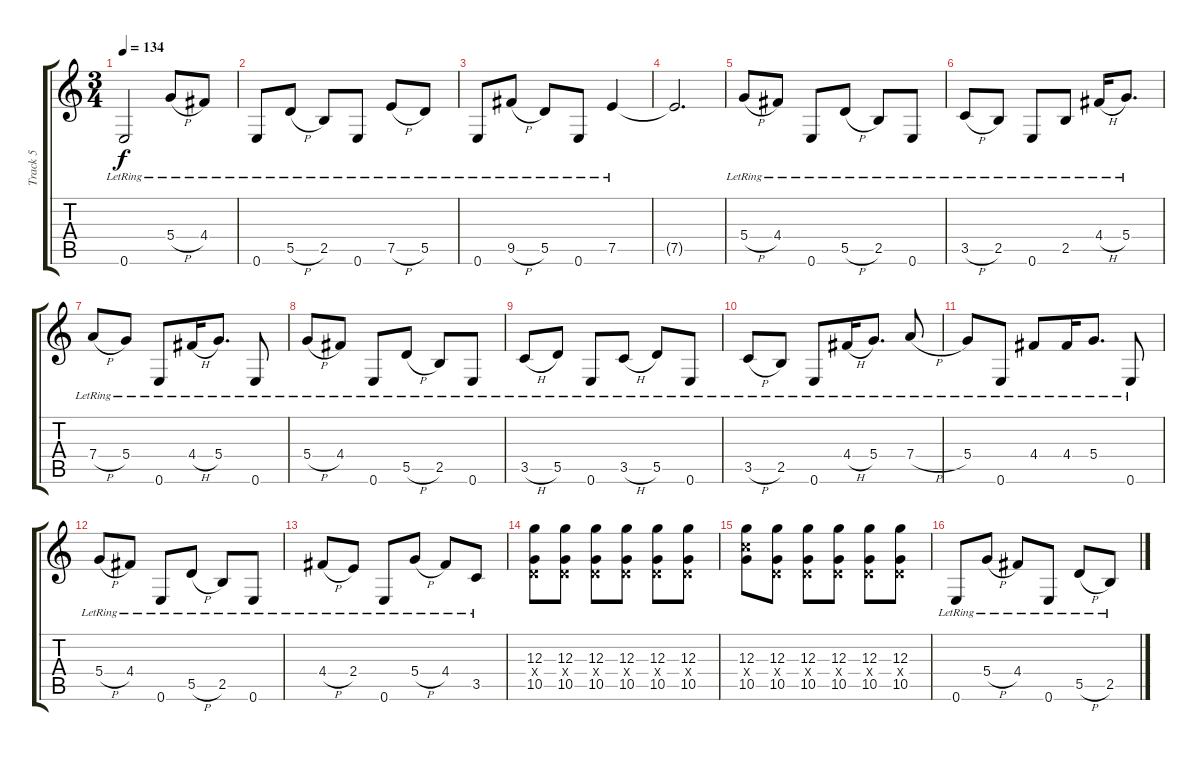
\track ("Track 5" "Track 5") {instrument distortionguitar}
\staff {score tabs}
\tuning (E4 B3 G3 D3 A2 E2) {hide}
\ts (3 4)
\tempo 134
\clef g2
\ks c
0.6{lr}.2{dy f} 5.4{h lr}.8 4.4{lr}.8 |
0.6{lr}.8 5.5{h lr}.8 2.5{lr}.8 0.6{lr}.8 7.5{h lr}.8 5.5{lr}.8 |
0.6{lr}.8 9.5{h lr}.8 5.5{lr}.8 0.6{lr}.8 7.5{lr}.4 |
7.5{t}.2{d} |
5.4{h lr}.8 4.4{lr}.8 0.6{lr}.8 5.5{h lr}.8 2.5{lr}.8 0.6{lr}.8 |
3.5{h lr}.8 2.5{lr}.8 0.6{lr}.8 2.5{lr}.8 4.4{h lr}.16 5.4{lr}.8{d} |
7.4{h lr}.8 5.4{lr}.8 0.6{lr}.8 4.4{h lr}.16 5.4{lr}.8{d} 0.6{lr}.8 |
5.4{h lr}.8 4.4{lr}.8 0.6{lr}.8 5.5{h lr}.8 2.5{lr}.8 0.6{lr}.8 |
3.5{h lr}.8 5.5{lr}.8 0.6{lr}.8 3.5{h lr}.8 5.5{lr}.8 0.6{lr}.8 |
3.5{h lr}.8 2.5{lr}.8 0.6{lr}.8 4.4{h lr}.16 5.4{lr}.8{d} 7.4{h lr}.8 |
5.4{lr}.8 0.6{lr}.8 4.4{lr}.8 4.4{lr}.16 5.4{lr}.8{d} 0.6{lr}.8 |
5.4{h lr}.8 4.4{lr}.8 0.6{lr}.8 5.5{h lr}.8 2.5{lr}.8 0.6{lr}.8 |
4.4{h lr}.8 2.4{lr}.8 0.6{lr}.8 5.4{h lr}.8 4.4{lr}.8 3.5{lr}.8 |
(12.3 0.4{x} 10.5).8 (12.3 0.4{x} 10.5).8 (12.3 0.4{x} 10.5).8 (12.3 0.4{x} 10.5).8 (12.3 0.4{x} 10.5).8 (12.3 0.4{x} 10.5).8 |
(12.3 10.4{x} 10.5).8 (12.3 0.4{x} 10.5).8 (12.3 0.4{x} 10.5).8 (12.3 0.4{x} 10.5).8 (12.3 0.4{x} 10.5).8 (12.3 0.4{x} 10.5).8 |
0.6{lr}.8 5.4{h lr}.8 4.4{lr}.8 0.6{lr}.8 5.5{h lr}.8 2.5{lr}.8
